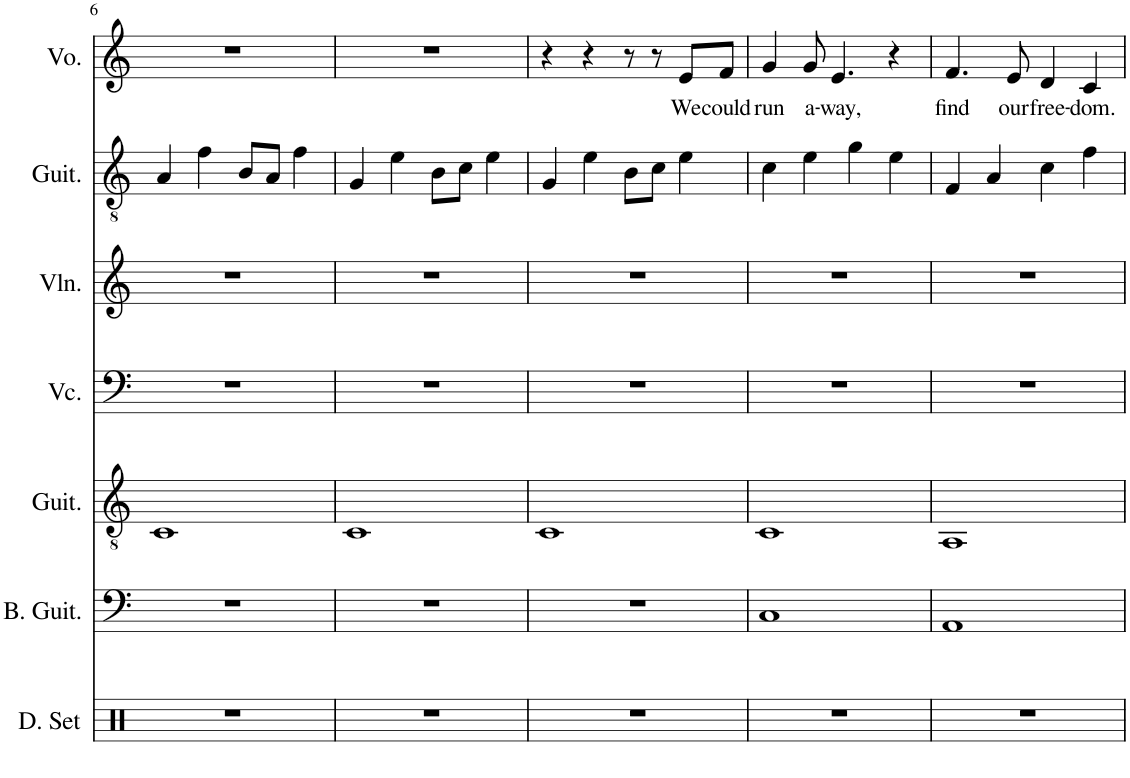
**kern	**kern	**kern	**kern	**kern	**kern	**kern	**text
*part7	*part6	*part5	*part4	*part3	*part2	*part1	*part1
*staff7	*staff6	*staff5	*staff4	*staff3	*staff2	*staff1	*staff1
*I"Drumset	*I"Bass Guitar	*I"Acoustic Guitar	*I"Violoncello	*I"Violin	*I"Classical Guitar	*I"Voice	*
*I'D. Set	*I'B. Guit.	*I'Guit.	*I'Vc.	*I'Vln.	*I'Guit.	*I'Vo.	*
!!LO:PB:g=z
*clefX	*clefF4	*clefGv2	*clefF4	*clefG2	*clefGv2	*clefG2	*
*	*Trd7c12	*	*	*	*	*	*
*k[]	*k[]	*k[]	*k[]	*k[]	*k[]	*k[]	*
*M4/4	*M4/4	*M4/4	*M4/4	*M4/4	*M4/4	*M4/4	*
=6	=6	=6	=6	=6	=6	=6	=6
1r	1r	1C	1r	1r	4A/	1r	.
.	.	.	.	.	4f\	.	.
.	.	.	.	.	8B/L	.	.
.	.	.	.	.	8A/J	.	.
.	.	.	.	.	4f\	.	.
=7	=7	=7	=7	=7	=7	=7	=7
1r	1r	1C	1r	1r	4G/	1r	.
.	.	.	.	.	4e\	.	.
.	.	.	.	.	8B\L	.	.
.	.	.	.	.	8c\J	.	.
.	.	.	.	.	4e\	.	.
=8	=8	=8	=8	=8	=8	=8	=8
1r	1r	1C	1r	1r	4G/	4r	.
.	.	.	.	.	4e\	4r	.
.	.	.	.	.	8B\L	8r	.
.	.	.	.	.	8c\J	8r	.
!	!	!	!	!	!	!	!LO:LY:b
.	.	.	.	.	4e\	8e/L	We
!	!	!	!	!	!	!	!LO:LY:b
.	.	.	.	.	.	8f/J	could
=9	=9	=9	=9	=9	=9	=9	=9
!	!	!	!	!	!	!	!LO:LY:b
1r	1C	1C	1r	1r	4c\	4g/	run
!	!	!	!	!	!	!	!LO:LY:b
.	.	.	.	.	4e\	8g/	a-
!	!	!	!	!	!	!	!LO:LY:b
.	.	.	.	.	.	4.e/	-way,
.	.	.	.	.	4g\	.	.
.	.	.	.	.	4e\	4r	.
=10	=10	=10	=10	=10	=10	=10	=10
!	!	!	!	!	!	!	!LO:LY:b
1r	1AA	1AA	1r	1r	4F/	4.f/	find
.	.	.	.	.	4A/	.	.
!	!	!	!	!	!	!	!LO:LY:b
.	.	.	.	.	.	8e/	our
!	!	!	!	!	!	!	!LO:LY:b
.	.	.	.	.	4c\	4d/	free-
!	!	!	!	!	!	!	!LO:LY:b
.	.	.	.	.	4f\	4c/	-dom.
=	=	=	=	=	=	=	=
*-	*-	*-	*-	*-	*-	*-	*-
